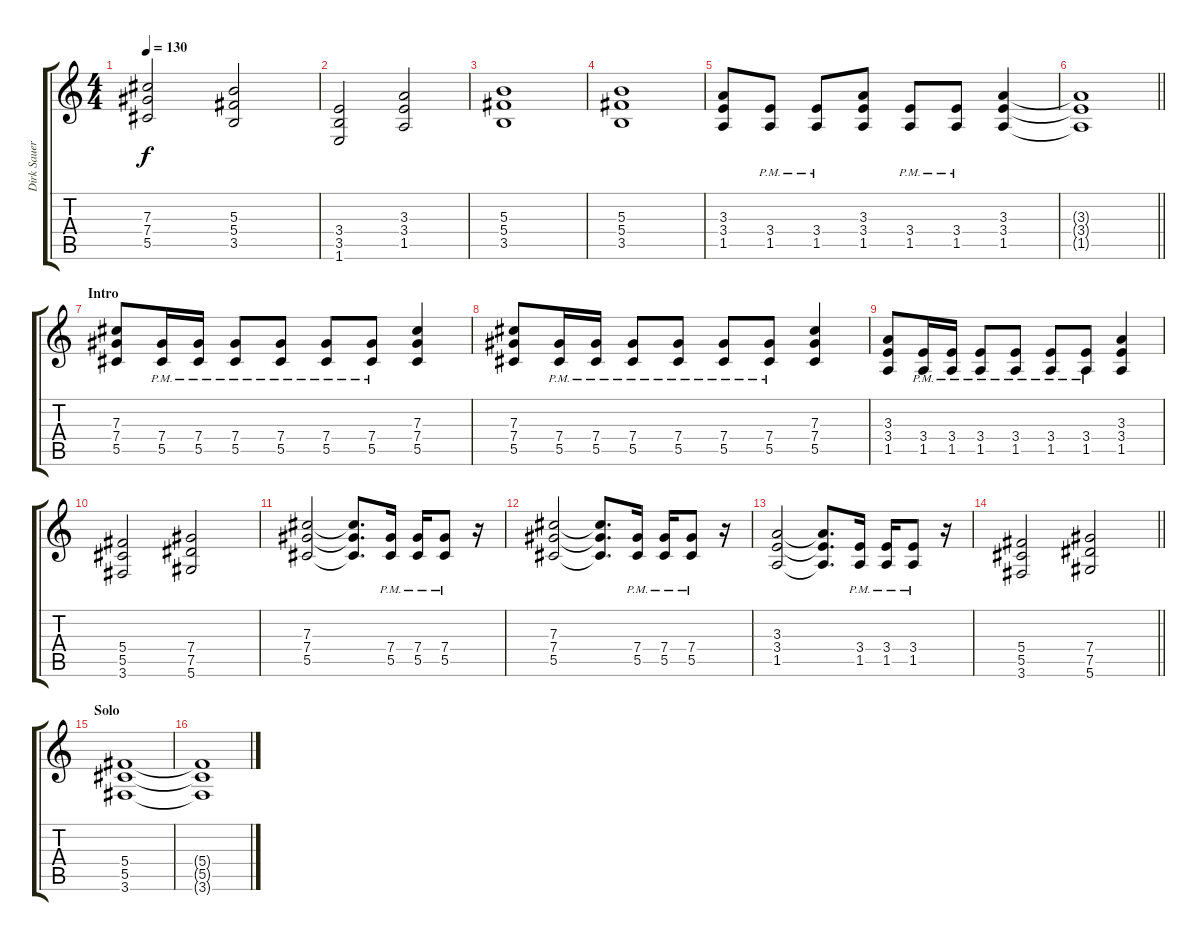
\track ("Dirk Sauer" "Dirk Sauer") {instrument distortionguitar}
\staff {score tabs}
\tuning (Eb4 Bb3 Gb3 Db3 Ab2 Eb2) {hide}
\ts (4 4)
\tempo 130
\clef g2
\ks c
(7.3 7.4 5.5).2{dy f} (5.3 5.4 3.5).2 |
(3.4 3.5 1.6).2 (3.3 3.4 1.5).2 |
(5.3 5.4 3.5).1 |
(5.3 5.4 3.5).1 |
(3.3 3.4 1.5).8 (3.4 1.5{pm}).8 (3.4 1.5{pm}).8 (3.3 3.4 1.5).8 (3.4 1.5{pm}).8 (3.4 1.5{pm}).8 (3.3 3.4 1.5).4 |
\barLineRight lightlight
(3.3{t} 3.4{t} 1.5{t}).1 |
\section ("" "Intro")
(7.3 7.4 5.5).8 (7.4 5.5{pm}).16 (7.4 5.5{pm}).16 (7.4{pm} 5.5{pm}).8 (7.4 5.5{pm}).8 (7.4{pm} 5.5{pm}).8 (7.4 5.5{pm}).8 (7.3 7.4 5.5).4 |
(7.3 7.4 5.5).8 (7.4 5.5{pm}).16 (7.4 5.5{pm}).16 (7.4{pm} 5.5{pm}).8 (7.4 5.5{pm}).8 (7.4{pm} 5.5{pm}).8 (7.4 5.5{pm}).8 (7.3 7.4 5.5).4 |
(3.3 3.4 1.5).8 (3.4 1.5{pm}).16 (3.4 1.5{pm}).16 (3.4{pm} 1.5{pm}).8 (3.4 1.5{pm}).8 (3.4{pm} 1.5{pm}).8 (3.4 1.5{pm}).8 (3.3 3.4 1.5).4 |
(5.4 5.5 3.6).2 (7.4 7.5 5.6).2 |
(7.3 7.4 5.5).2 (7.3{t} 7.4{t} 5.5{t}).8{d} (7.4 5.5{pm}).16 (7.4 5.5{pm}).16 (7.4{pm} 5.5{pm}).8 r.16 |
(7.3 7.4 5.5).2 (7.3{t} 7.4{t} 5.5{t}).8{d} (7.4 5.5{pm}).16 (7.4 5.5{pm}).16 (7.4{pm} 5.5{pm}).8 r.16 |
(3.3 3.4 1.5).2 (3.3{t} 3.4{t} 1.5{t}).8{d} (3.4 1.5{pm}).16 (3.4 1.5{pm}).16 (3.4{pm} 1.5{pm}).8 r.16 |
\barLineRight lightlight
(5.4 5.5 3.6).2 (7.4 7.5 5.6).2 |
\section ("" "Solo")
(5.4 5.5 3.6).1 |
(5.4{t} 5.5{t} 3.6{t}).1
